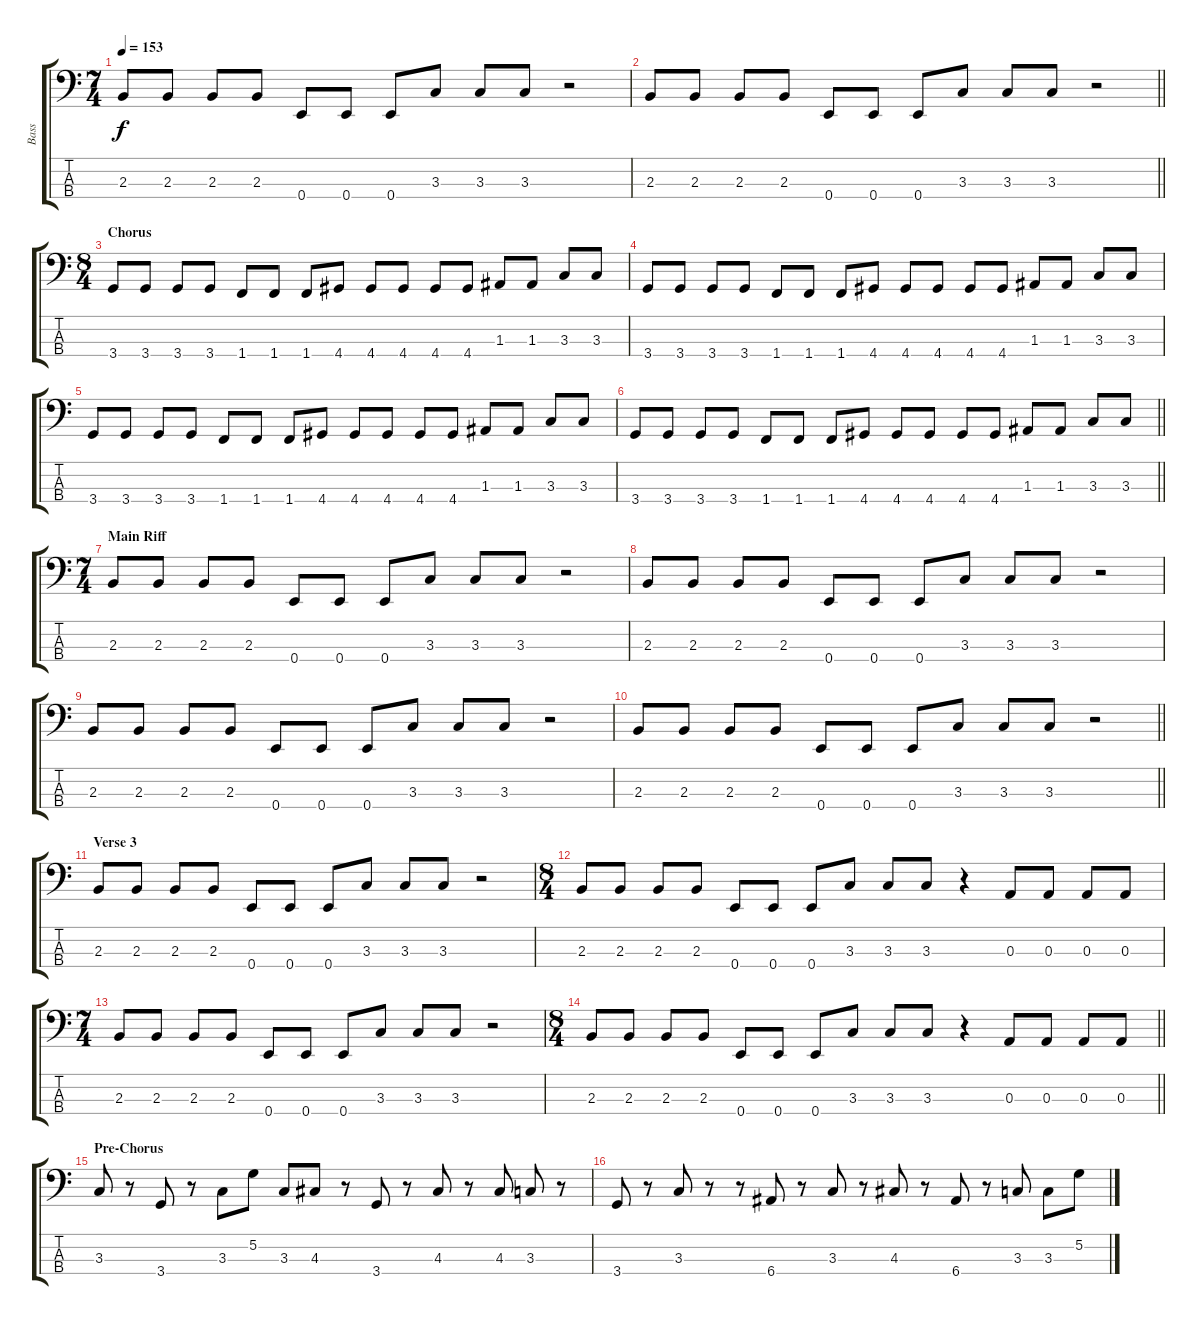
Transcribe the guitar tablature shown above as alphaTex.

\track ("Bass" "Bass") {instrument electricbassfinger}
\staff {score tabs}
\tuning (G2 D2 A1 E1) {hide}
\ts (7 4)
\tempo 153
\clef f4
\ks c
2.3.8{dy f} 2.3.8 2.3.8 2.3.8 0.4.8 0.4.8 0.4.8 3.3.8 3.3.8 3.3.8 r.2 |
\barLineRight lightlight
2.3.8 2.3.8 2.3.8 2.3.8 0.4.8 0.4.8 0.4.8 3.3.8 3.3.8 3.3.8 r.2 |
\ts (8 4)
\section ("" "Chorus")
3.4.8 3.4.8 3.4.8 3.4.8 1.4.8 1.4.8 1.4.8 4.4.8 4.4.8 4.4.8 4.4.8 4.4.8 1.3.8 1.3.8 3.3.8 3.3.8 |
3.4.8 3.4.8 3.4.8 3.4.8 1.4.8 1.4.8 1.4.8 4.4.8 4.4.8 4.4.8 4.4.8 4.4.8 1.3.8 1.3.8 3.3.8 3.3.8 |
3.4.8 3.4.8 3.4.8 3.4.8 1.4.8 1.4.8 1.4.8 4.4.8 4.4.8 4.4.8 4.4.8 4.4.8 1.3.8 1.3.8 3.3.8 3.3.8 |
\barLineRight lightlight
3.4.8 3.4.8 3.4.8 3.4.8 1.4.8 1.4.8 1.4.8 4.4.8 4.4.8 4.4.8 4.4.8 4.4.8 1.3.8 1.3.8 3.3.8 3.3.8 |
\ts (7 4)
\section ("" "Main Riff")
2.3.8 2.3.8 2.3.8 2.3.8 0.4.8 0.4.8 0.4.8 3.3.8 3.3.8 3.3.8 r.2 |
2.3.8 2.3.8 2.3.8 2.3.8 0.4.8 0.4.8 0.4.8 3.3.8 3.3.8 3.3.8 r.2 |
2.3.8 2.3.8 2.3.8 2.3.8 0.4.8 0.4.8 0.4.8 3.3.8 3.3.8 3.3.8 r.2 |
\barLineRight lightlight
2.3.8 2.3.8 2.3.8 2.3.8 0.4.8 0.4.8 0.4.8 3.3.8 3.3.8 3.3.8 r.2 |
\section ("" "Verse 3")
2.3.8 2.3.8 2.3.8 2.3.8 0.4.8 0.4.8 0.4.8 3.3.8 3.3.8 3.3.8 r.2 |
\ts (8 4)
2.3.8 2.3.8 2.3.8 2.3.8 0.4.8 0.4.8 0.4.8 3.3.8 3.3.8 3.3.8 r.4 0.3.8 0.3.8 0.3.8 0.3.8 |
\ts (7 4)
2.3.8 2.3.8 2.3.8 2.3.8 0.4.8 0.4.8 0.4.8 3.3.8 3.3.8 3.3.8 r.2 |
\ts (8 4)
\barLineRight lightlight
2.3.8 2.3.8 2.3.8 2.3.8 0.4.8 0.4.8 0.4.8 3.3.8 3.3.8 3.3.8 r.4 0.3.8 0.3.8 0.3.8 0.3.8 |
\section ("" "Pre-Chorus")
3.3.8 r.8 3.4.8 r.8 3.3.8 5.2.8 3.3.8 4.3.8 r.8 3.4.8 r.8 4.3.8 r.8 4.3.8 3.3.8 r.8 |
3.4.8 r.8 3.3.8 r.8 r.8 6.4.8 r.8 3.3.8 r.8 4.3.8 r.8 6.4.8 r.8 3.3.8 3.3.8 5.2.8
